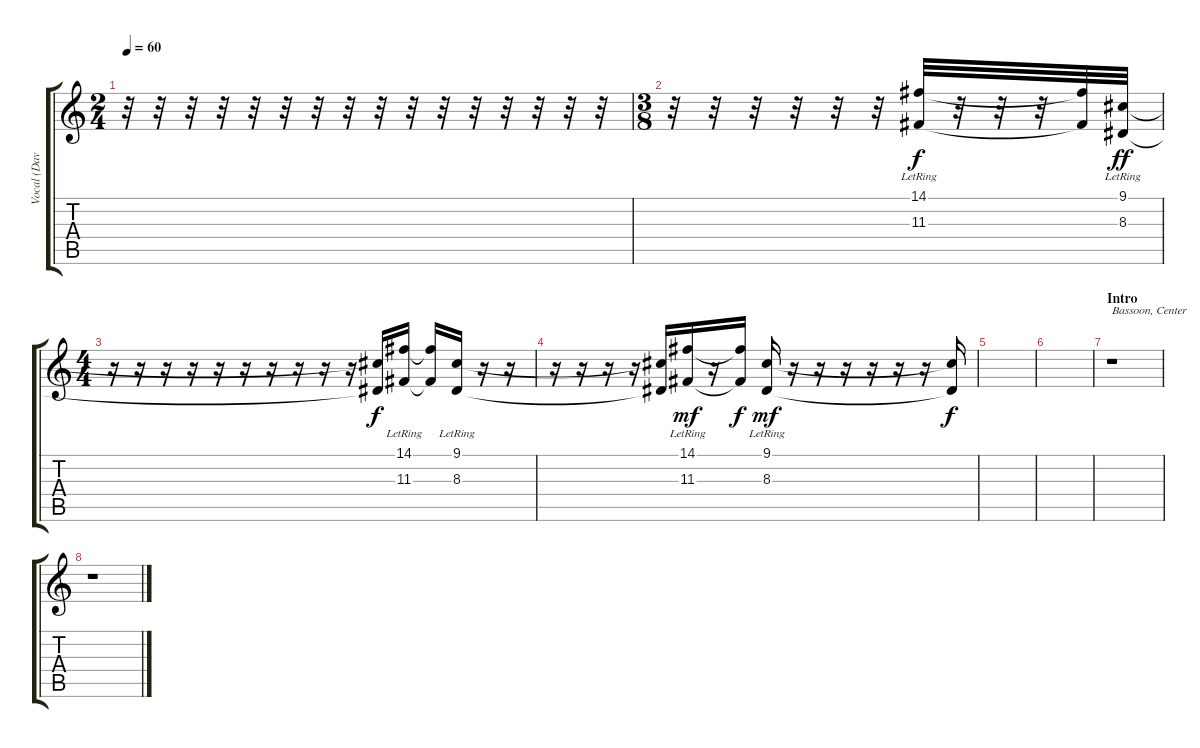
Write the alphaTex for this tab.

\track ("Vocal (David) / Clocks R-1" "Vocal (Dav") {instrument bassoon}
\staff {score tabs}
\tuning (E4 B3 G3 D3 A2 E2) {hide}
\ts (2 4)
\tempo 60
\clef g2
\ks c
r.32{dy f} r.32 r.32 r.32 r.32 r.32 r.32 r.32 r.32 r.32 r.32 r.32 r.32 r.32 r.32 r.32 |
\ts (3 8)
r.32 r.32 r.32 r.32 r.32 r.32 (14.1{lr} 11.3{lr}).32 r.32 r.32 r.32 (14.1{t} 11.3{t}).32 (9.1{lr} 8.3{lr}).32{dy ff} |
\ts (4 4)
r.16 r.16 r.16 r.16 r.16 r.16 r.16 r.16 r.16 r.16 (9.1{t} 8.3{t}).16{dy f} (14.1{lr} 11.3{lr}).16 (14.1{t} 11.3{t}).16 (9.1{lr} 8.3{lr}).16 r.16 r.16 |
r.16 r.16 r.16 r.16 (9.1{t} 8.3{t}).16 (14.1{lr} 11.3{lr}).16{dy mf} r.16 (14.1{t} 11.3{t}).16{dy f} (9.1{lr} 8.3{lr}).16{dy mf} r.16 r.16 r.16 r.16 r.16 r.16 (9.1{t} 8.3{t}).16{dy f} |
|
|
\section ("" "Intro")
r.1{txt "Bassoon, Center" volume 16 balance 8 instrument bassoon} |
r.1
